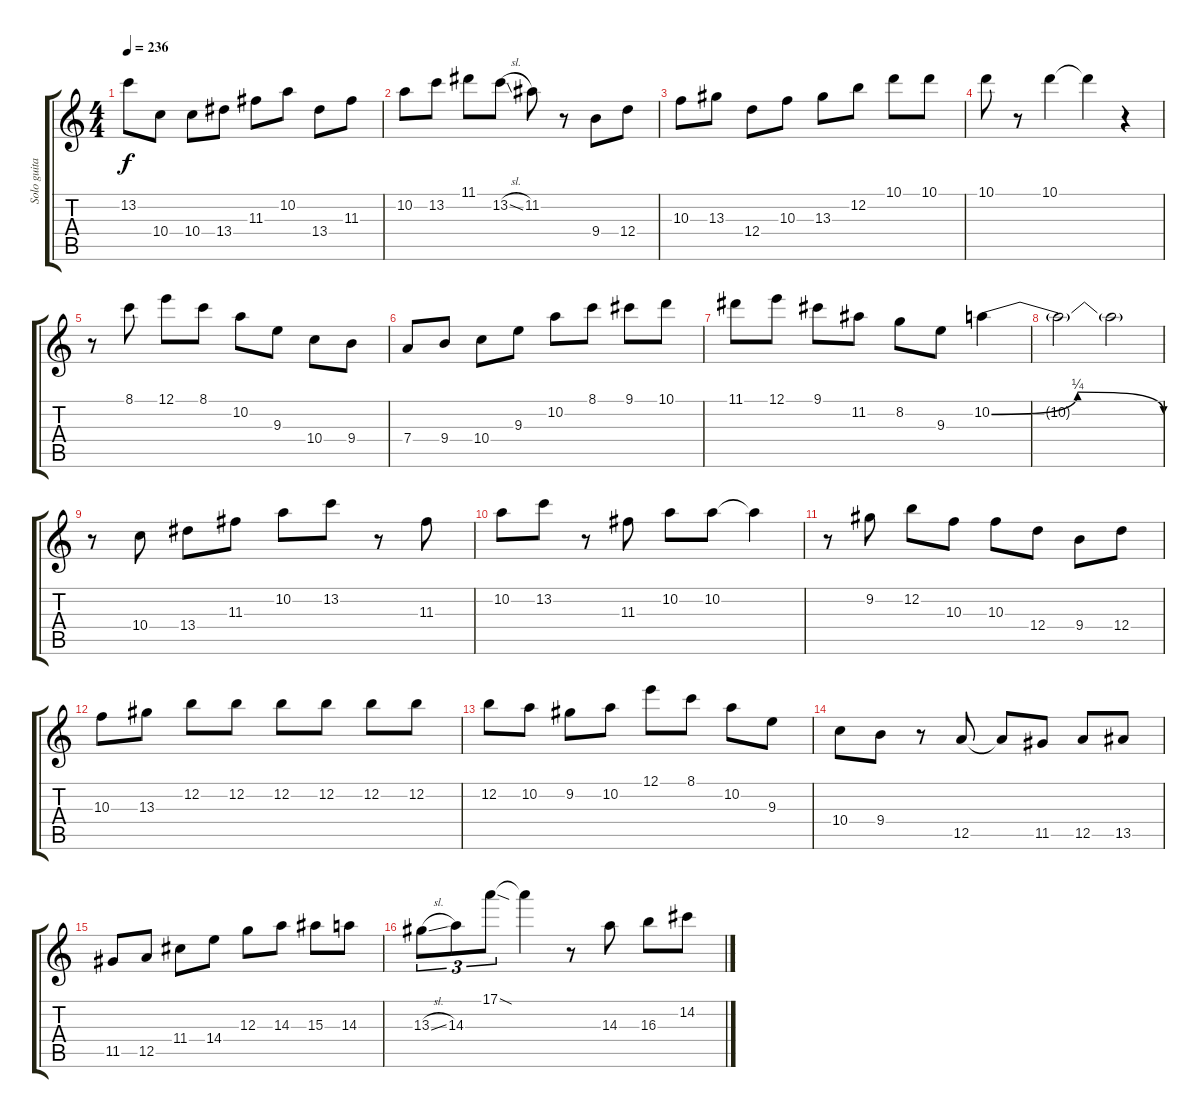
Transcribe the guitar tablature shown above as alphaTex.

\track ("Solo guitar" "Solo guita") {instrument acousticguitarsteel}
\staff {score tabs}
\tuning (E4 B3 G3 D3 A2 E2) {hide}
\ts (4 4)
\tempo 236
\clef g2
\ks c
13.2{t}.8{dy f} 10.4.8 10.4.8 13.4.8 11.3.8 10.2.8 13.4.8 11.3.8 |
10.2.8 13.2.8 11.1.8 13.2{sl}.8 11.2.8 r.8 9.4.8 12.4.8 |
10.3.8 13.3.8 12.4.8 10.3.8 13.3.8 12.2.8 10.1.8 10.1.8 |
10.1.8 r.8 10.1.4 10.1{t}.4 r.4 |
r.8 8.1.8 12.1.8 8.1.8 10.2.8 9.3.8 10.4.8 9.4.8 |
7.4.8 9.4.8 10.4.8 9.3.8 10.2.8 8.1.8 9.1.8 10.1.8 |
11.1.8 12.1.8 9.1.8 11.2.8 8.2.8 9.3.8 10.2{be (bendrelease 0 0 30 1 30 1 60 0)}.4 |
10.2{t}.2 10.2{t}.2 |
r.8 10.4.8 13.4.8 11.3.8 10.2.8 13.2.8 r.8 11.3.8 |
10.2.8 13.2.8 r.8 11.3.8 10.2.8 10.2.8 10.2{t}.4 |
r.8 9.2.8 12.2.8 10.3.8 10.3.8 12.4.8 9.4.8 12.4.8 |
10.3.8 13.3.8 12.2.8 12.2.8 12.2.8 12.2.8 12.2.8 12.2.8 |
12.2.8 10.2.8 9.2.8 10.2.8 12.1.8 8.1.8 10.2.8 9.3.8 |
10.4.8 9.4.8 r.8 12.5.8 12.5{t}.8 11.5.8 12.5.8 13.5.8 |
11.5.8 12.5.8 11.4.8 14.4.8 12.3.8 14.3.8 15.3.8 14.3.8 |
13.3{sl}.8{tu (3 2)} 14.3.8{tu (3 2)} 17.1{sod}.8{tu (3 2)} 17.1{t}.4 r.8 14.3.8 16.3.8 14.2.8
